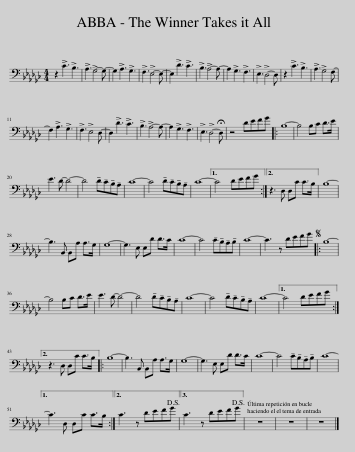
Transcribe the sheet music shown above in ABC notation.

X:1
L:1/8
M:4/4
I:linebreak $
K:Gb
V:1 bass
V:1
 z2 !>!C3 !>!B,3 | !>!A,3 !>!G,4- G,- | G,2 !>!A,3 !>!G,3 | !>!F,3 !>!E,4- E,- | E,2 !>!D3 !>!C3 | %5
 !>!B,3 !>!A,4- A,- | A,2 !>!G,3 !>!F,3 | !>!E,3 !>!D,4- D, | z2 !>!C3 !>!B,3 | !>!A,3 !>!G,4 F,- |$ %10
 F,2 !>!A,3 !>!G,3 | !>!F,3 !>!E,4 D,- | D,2 !>!D3 !>!C3 | !>!B,3 !>!A,4- A,- | A,2 !>!G,3 !>!F,3 | %15
 !>!E,3 !>!D,4- !fermata!D, | z4 DEFG |: B,8- | B,4 B,C D>E |$ E3 D- D4- | %20
 D4 !tenuto!D!tenuto!C!tenuto!B,!tenuto!A, | C8- | C4 !tenuto!D!tenuto!C!tenuto!B,!tenuto!A, | C8- |1 C4 DEFG :|2 %25
 z3 D, D,C C>B, || B,8- |$ B,3 B,, B,,A, A,>G, | G,8- | G,3 E, E,D D>C | %30
 C8- | C4 !tenuto!C!tenuto!B,!tenuto!A,!tenuto!B, | C8- | C3 z DEFG |:S B,8- |$ %35
 B,4 B,C D>E | E3 D- D4- | D4 !tenuto!D!tenuto!C!tenuto!B,!tenuto!A, | C8- | C4 !tenuto!D!tenuto!C!tenuto!B,!tenuto!A, | %40
 C8- |1 C4 DEFG :|2$ z3 D, D,C C>B, |: B,8- | B,3 B,, B,,A, A,>G, | %45
 G,8- | G,3 E, E,D D>C | C8- | C4 !tenuto!C!tenuto!B,!tenuto!A,!tenuto!B, | C8- |1$ %50
 C3 D, D,C C>B, :|2 C3 z DEFG!D.S.! || C3 z DEFG!D.S.! |3 z8 | z8 || %55
 z8 |] %56
